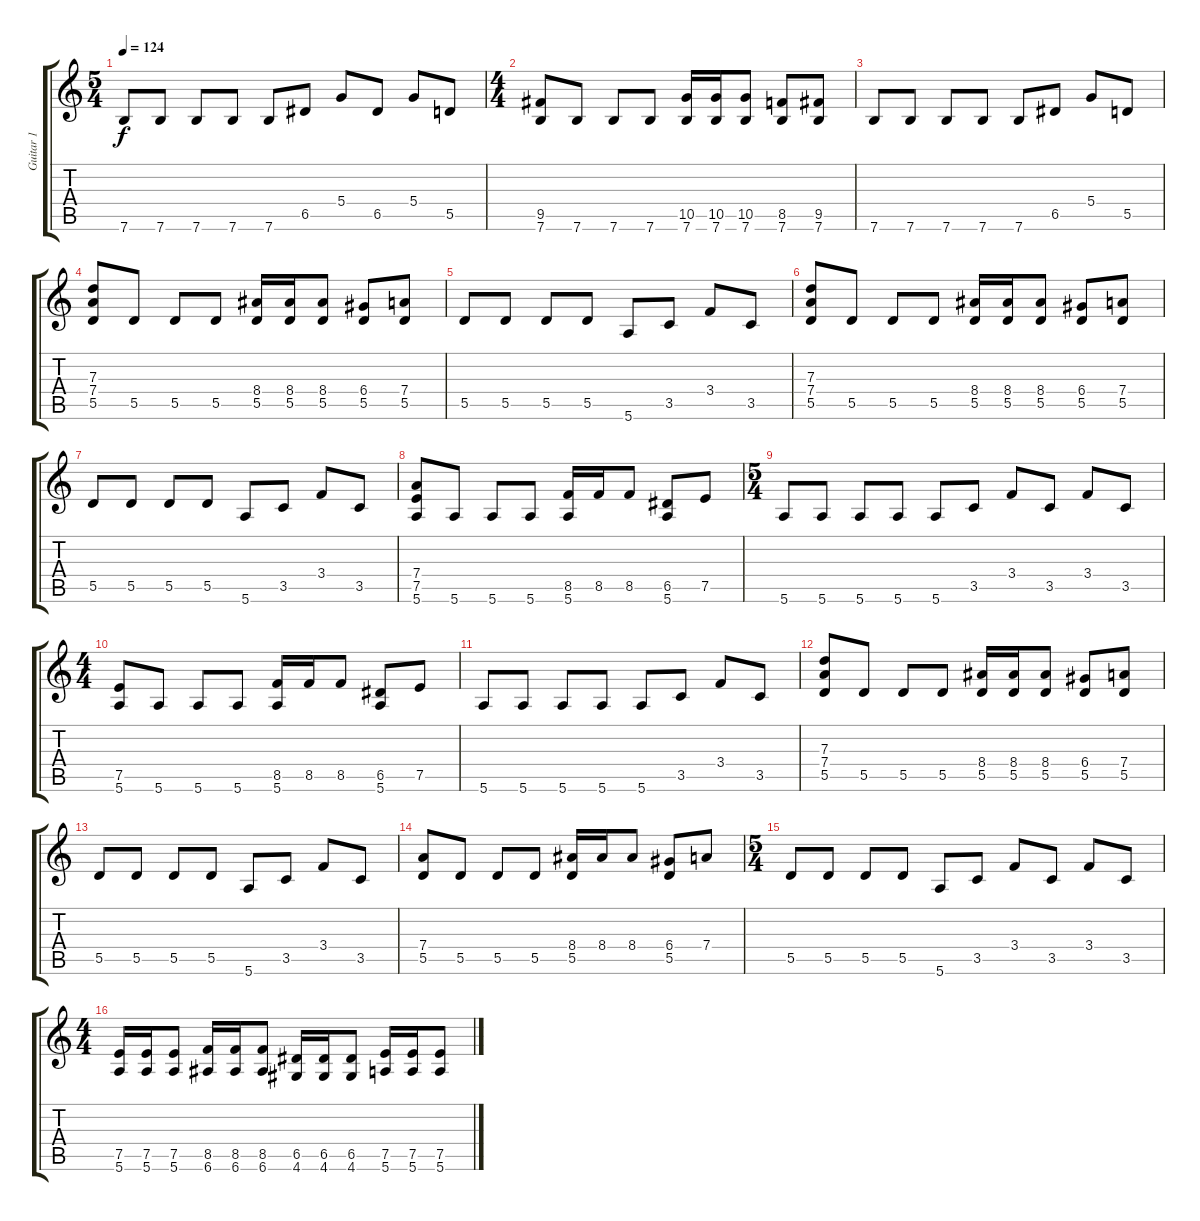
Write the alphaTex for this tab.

\track ("Guitar 1" "Guitar 1") {instrument distortionguitar}
\staff {score tabs}
\tuning (E4 B3 G3 D3 A2 E2) {hide}
\ts (5 4)
\tempo 124
\clef g2
\ks c
7.6.8{dy f} 7.6.8 7.6.8 7.6.8 7.6.8 6.5.8 5.4.8 6.5.8 5.4.8 5.5.8 |
\ts (4 4)
(9.5 7.6).8 7.6.8 7.6.8 7.6.8 (10.5 7.6).16 (10.5 7.6).16 (10.5 7.6).8 (8.5 7.6).8 (9.5 7.6).8 |
7.6.8 7.6.8 7.6.8 7.6.8 7.6.8 6.5.8 5.4.8 5.5.8 |
(7.3 7.4 5.5).8 5.5.8 5.5.8 5.5.8 (8.4 5.5).16 (8.4 5.5).16 (8.4 5.5).8 (6.4 5.5).8 (7.4 5.5).8 |
5.5.8 5.5.8 5.5.8 5.5.8 5.6.8 3.5.8 3.4.8 3.5.8 |
(7.3 7.4 5.5).8 5.5.8 5.5.8 5.5.8 (8.4 5.5).16 (8.4 5.5).16 (8.4 5.5).8 (6.4 5.5).8 (7.4 5.5).8 |
5.5.8 5.5.8 5.5.8 5.5.8 5.6.8 3.5.8 3.4.8 3.5.8 |
(7.4 7.5 5.6).8 5.6.8 5.6.8 5.6.8 (8.5 5.6).16 8.5.16 8.5.8 (6.5 5.6).8 7.5.8 |
\ts (5 4)
5.6.8 5.6.8 5.6.8 5.6.8 5.6.8 3.5.8 3.4.8 3.5.8 3.4.8 3.5.8 |
\ts (4 4)
(7.5 5.6).8 5.6.8 5.6.8 5.6.8 (8.5 5.6).16 8.5.16 8.5.8 (6.5 5.6).8 7.5.8 |
5.6.8 5.6.8 5.6.8 5.6.8 5.6.8 3.5.8 3.4.8 3.5.8 |
(7.3 7.4 5.5).8 5.5.8 5.5.8 5.5.8 (8.4 5.5).16 (8.4 5.5).16 (8.4 5.5).8 (6.4 5.5).8 (7.4 5.5).8 |
5.5.8 5.5.8 5.5.8 5.5.8 5.6.8 3.5.8 3.4.8 3.5.8 |
(7.4 5.5).8 5.5.8 5.5.8 5.5.8 (8.4 5.5).16 8.4.16 8.4.8 (6.4 5.5).8 7.4.8 |
\ts (5 4)
5.5.8 5.5.8 5.5.8 5.5.8 5.6.8 3.5.8 3.4.8 3.5.8 3.4.8 3.5.8 |
\ts (4 4)
(7.5 5.6).16 (7.5 5.6).16 (7.5 5.6).8 (8.5 6.6).16 (8.5 6.6).16 (8.5 6.6).8 (6.5 4.6).16 (6.5 4.6).16 (6.5 4.6).8 (7.5 5.6).16 (7.5 5.6).16 (7.5 5.6).8
